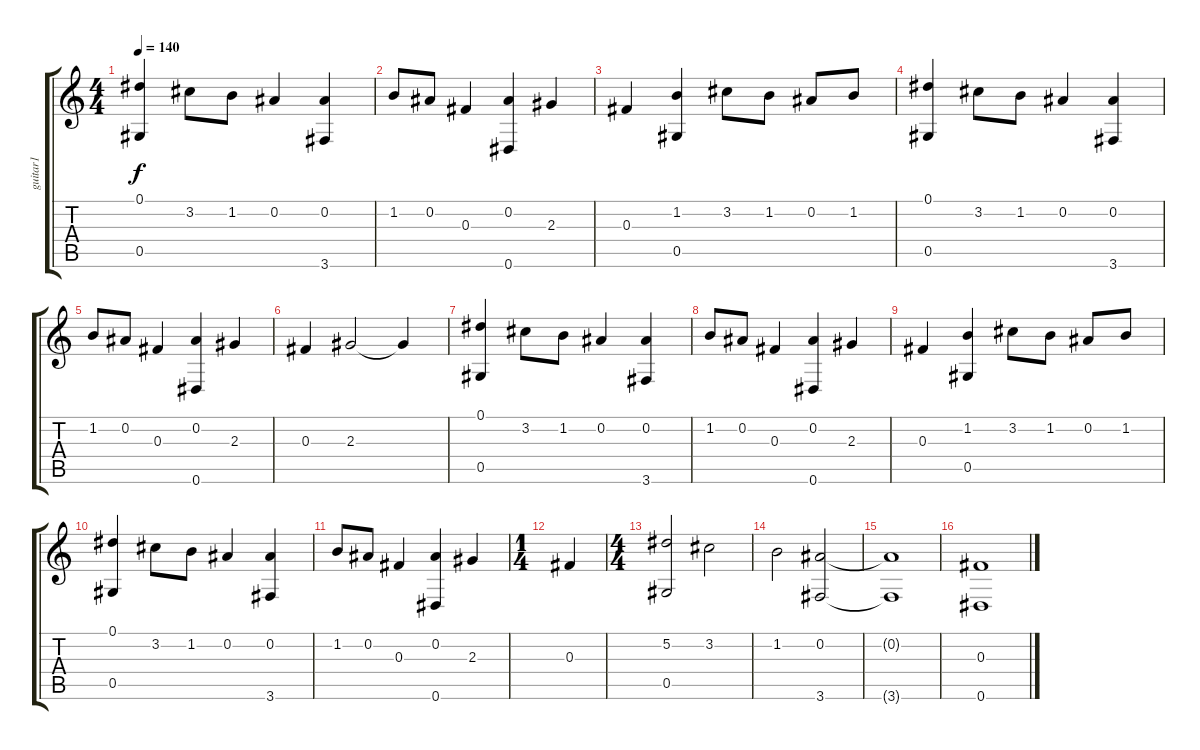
\track ("guitar1" "guitar1") {instrument acousticguitarnylon}
\staff {score tabs}
\tuning (Eb4 Bb3 Gb3 Db3 Ab2 Eb2) {hide}
\ts (4 4)
\tempo 140
\clef g2
\ks c
(0.1 0.5).4{dy f instrument acousticguitarnylon} 3.2.8 1.2.8 0.2.4 (0.2 3.6).4 |
1.2.8 0.2.8 0.3.4 (0.2 0.6).4 2.3.4 |
0.3.4 (1.2 0.5).4 3.2.8 1.2.8 0.2.8 1.2.8 |
(0.1 0.5).4 3.2.8 1.2.8 0.2.4 (0.2 3.6).4 |
1.2.8 0.2.8 0.3.4 (0.2 0.6).4 2.3.4 |
0.3.4 2.3.2 2.3{t}.4 |
(0.1 0.5).4 3.2.8 1.2.8 0.2.4 (0.2 3.6).4 |
1.2.8 0.2.8 0.3.4 (0.2 0.6).4 2.3.4 |
0.3.4 (1.2 0.5).4 3.2.8 1.2.8 0.2.8 1.2.8 |
(0.1 0.5).4 3.2.8 1.2.8 0.2.4 (0.2 3.6).4 |
1.2.8 0.2.8 0.3.4 (0.2 0.6).4 2.3.4 |
\ts (1 4)
0.3.4 |
\ts (4 4)
(5.2 0.5).2 3.2.2 |
1.2.2 (0.2 3.6).2 |
(0.2{t} 3.6{t}).1 |
(0.3 0.6).1
